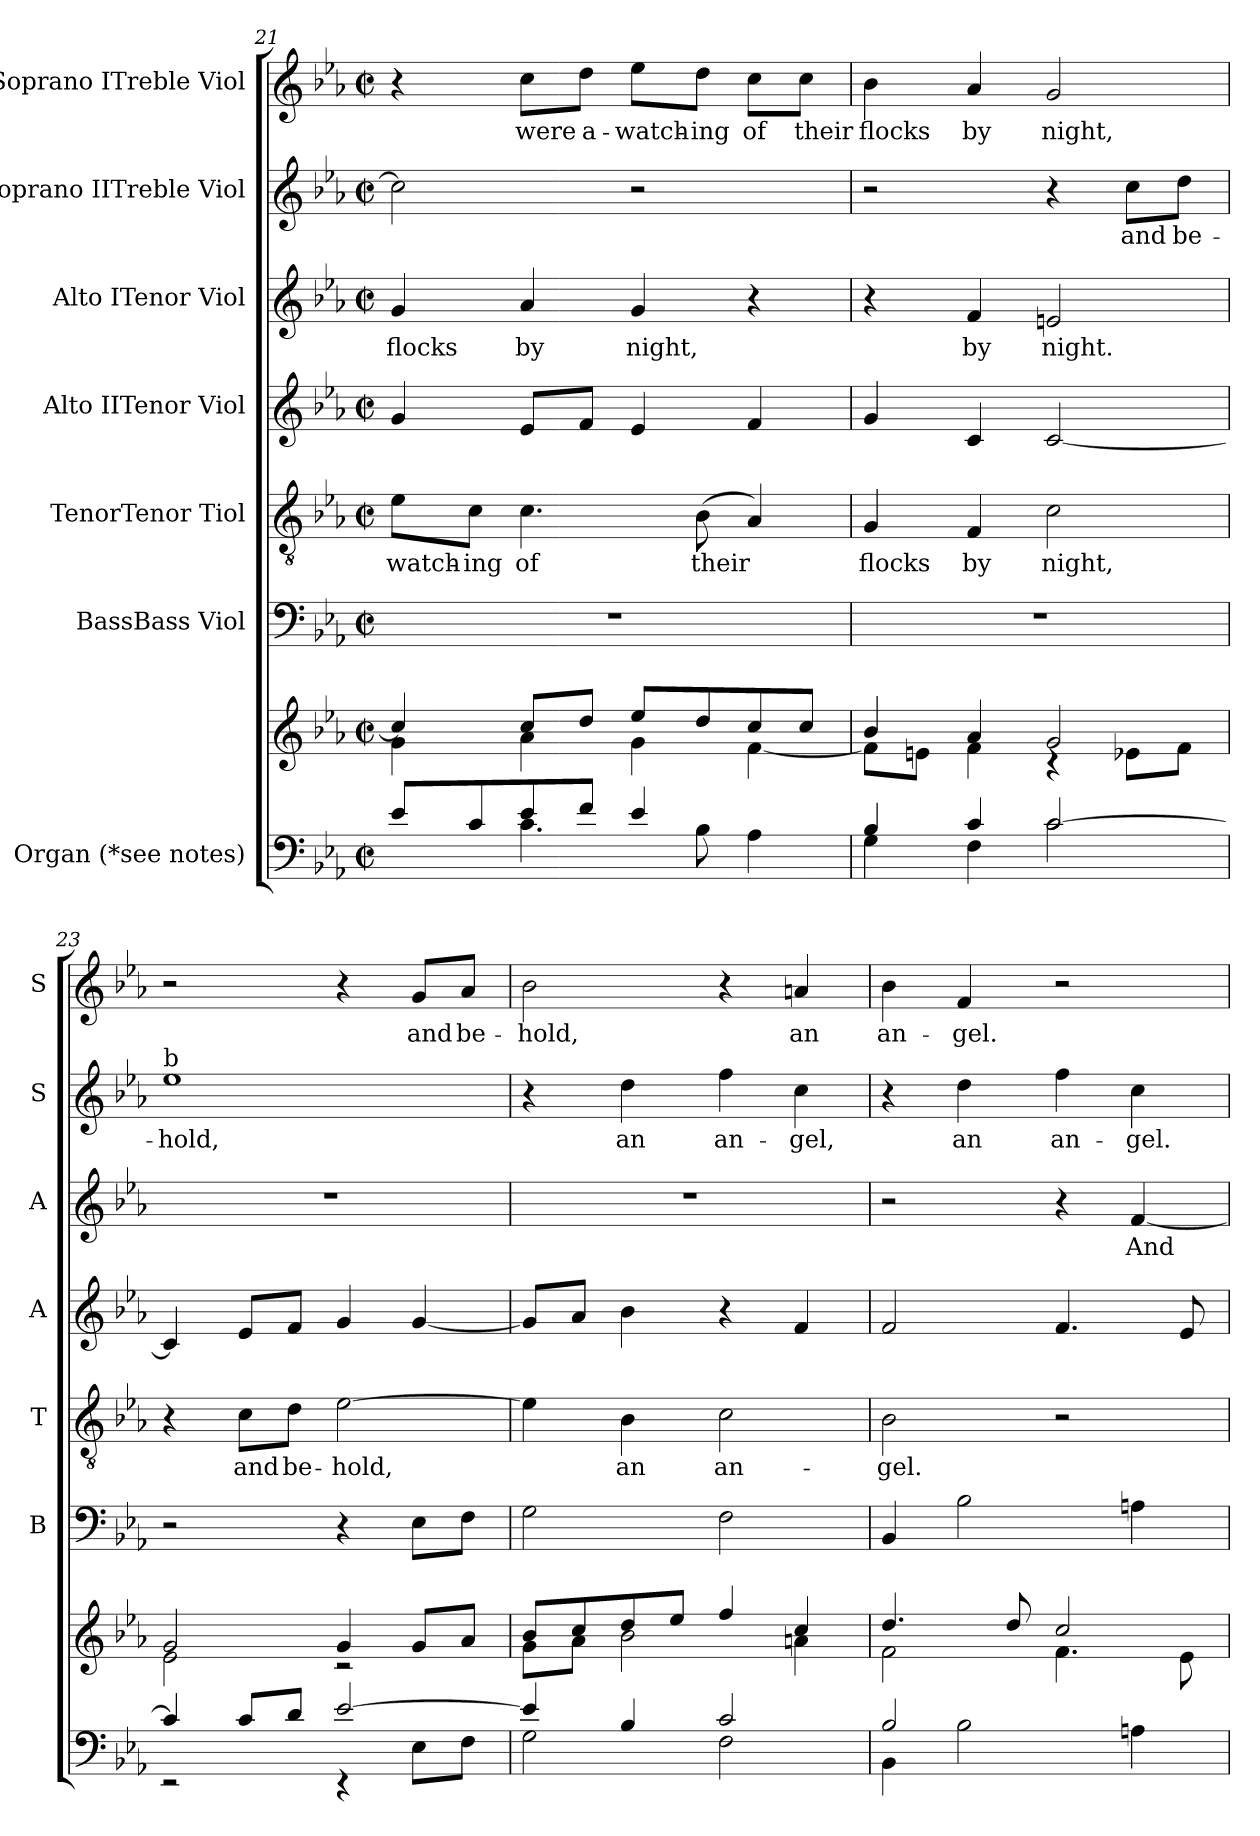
**kern	**kern	**kern	**kern	**text	**kern	**kern	**text	**kern	**text	**kern	**text
*part7	*part7	*part6	*part5	*part5	*part4	*part3	*part3	*part2	*part2	*part1	*part1
*staff8	*staff7	*staff6	*staff5	*staff5	*staff4	*staff3	*staff3	*staff2	*staff2	*staff1	*staff1
*I"Organ (*see notes)	*	*I"BassBass Viol	*I"TenorTenor Tiol	*	*I"Alto IITenor Viol	*I"Alto ITenor Viol	*	*I"Soprano IITreble Viol	*	*I"Soprano ITreble Viol	*
*	*	*I'B	*I'T	*	*I'A	*I'A	*	*I'S	*	*I'S	*
*clefF4	*clefG2	*clefF4	*clefGv2	*	*clefG2	*clefG2	*	*clefG2	*	*clefG2	*
*	*	*	*ITrd7c12	*	*	*	*	*	*	*	*
*k[b-e-a-]	*k[b-e-a-]	*k[b-e-a-]	*k[b-e-a-]	*	*k[b-e-a-]	*k[b-e-a-]	*	*k[b-e-a-]	*	*k[b-e-a-]	*
*E-:	*E-:	*E-:	*E-:	*	*E-:	*E-:	*	*E-:	*	*E-:	*
*M2/2	*M2/2	*M2/2	*M2/2	*	*M2/2	*M2/2	*	*M2/2	*	*M2/2	*
*met(c|)	*met(c|)	*met(c|)	*met(c|)	*	*met(c|)	*met(c|)	*	*met(c|)	*	*met(c|)	*
=21	=21	=21	=21	=21	=21	=21	=21	=21	=21	=21	=21
*^	*^	*	*	*	*	*	*	*	*	*	*
!	!	!	!	!	!	!LO:LY:b	!	!	!LO:LY:b	!	!	!	!
8e-/L	4ryy	4cc/]	4g\	1r	8E-\L	-watch-	4g/	4g/	flocks	2cc\]	.	4r	.
!	!	!	!	!	!	!LO:LY:b	!	!	!	!	!	!	!
8c/	.	.	.	.	8C\J	-ing	.	.	.	.	.	.	.
!	!	!	!	!	!	!LO:LY:b	!	!	!LO:LY:b	!	!	!	!LO:LY:b
8e-/	4.c\	8cc/L	4a-\	.	4.C\	of	8e-/L	4a-/	by	.	.	8cc\L	were
!	!	!	!	!	!	!	!	!	!	!	!	!	!LO:LY:b
8f/J	.	8dd/J	.	.	.	.	8f/J	.	.	.	.	8dd\J	a-
!	!	!	!	!	!	!	!	!	!LO:LY:b	!	!	!	!LO:LY:b
4e-/	.	8ee-/L	4g\	.	.	.	4e-/	4g/	night,	2r	.	8ee-\L	-watch-
!	!	!	!	!	!	!LO:LY:b	!	!	!	!	!	!	!LO:LY:b
.	8B-\	8dd/	.	.	(>8BB-\	their	.	.	.	.	.	8dd\J	-ing
!	!	!	!	!	!	!	!	!	!	!	!	!	!LO:LY:b
4ryy	4A-\	8cc/	[<4f\	.	4AA-/)	.	4f/	4r	.	.	.	8cc\L	of
!	!	!	!	!	!	!	!	!	!	!	!	!	!LO:LY:b
.	.	8cc/J	.	.	.	.	.	.	.	.	.	8cc\J	their
!!LO:LB:g=z
=22	=22	=22	=22	=22	=22	=22	=22	=22	=22	=22	=22	=22	=22
!	!	!	!	!	!	!LO:LY:b	!	!	!	!	!	!	!LO:LY:b
4B-/	4G\	4b-/	8f\L]	1r	4GG/	flocks	4g/	4r	.	2r	.	4b-\	flocks
.	.	.	8en\J	.	.	.	.	.	.	.	.	.	.
!	!	!	!	!	!	!LO:LY:b	!	!	!LO:LY:b	!	!	!	!LO:LY:b
4c/	4F\	4a-/	4f\	.	4FF/	by	4c/	4f/	by	.	.	4a-/	by
!	!	!	!	!	!	!LO:LY:b	!	!	!LO:LY:b	!	!	!	!LO:LY:b
[>2c/	2c\	2g/	4rc	.	2C\	night,	[<2c/	2en/	night.	4r	.	2g/	night,
!	!	!	!	!	!	!	!	!	!	!	!LO:LY:b	!	!
.	.	.	8e-X\L	.	.	.	.	.	.	8cc\L	and	.	.
!	!	!	!	!	!	!	!	!	!	!	!LO:LY:b	!	!
.	.	.	8f\J	.	.	.	.	.	.	8dd\J	be-	.	.
=23	=23	=23	=23	=23	=23	=23	=23	=23	=23	=23	=23	=23	=23
!	!	!	!	!	!	!	!	!	!	!LO:TX:a:t=b	!	!	!
!	!	!	!	!	!	!	!	!	!	!	!LO:LY:b	!	!
4c/]	2rEE	2g/	2e-\	2r	4r	.	4c/]	1r	.	1ee-	-hold,	2r	.
!	!	!	!	!	!	!LO:LY:b	!	!	!	!	!	!	!
8c/L	.	.	.	.	8C\L	and	8e-/L	.	.	.	.	.	.
!	!	!	!	!	!	!LO:LY:b	!	!	!	!	!	!	!
8d/J	.	.	.	.	8D\J	be-	8f/J	.	.	.	.	.	.
!	!	!	!	!	!	!LO:LY:b	!	!	!	!	!	!	!
[>2e-/	4rEE	4g/	2rc	4r	[>2E-\	-hold,	4g/	.	.	.	.	4r	.
!	!	!	!	!	!	!	!	!	!	!	!	!	!LO:LY:b
.	8E-\L	8g/L	.	8E-\L	.	.	[<4g/	.	.	.	.	8g/L	and
!	!	!	!	!	!	!	!	!	!	!	!	!	!LO:LY:b
.	8F\J	8a-/J	.	8F\J	.	.	.	.	.	.	.	8a-/J	be-
=24	=24	=24	=24	=24	=24	=24	=24	=24	=24	=24	=24	=24	=24
!	!	!	!	!	!	!	!	!	!	!	!	!	!LO:LY:b
4e-/]	2G\	8b-/L	8g\L	2G\	4E-\]	.	8g/L]	1r	.	4r	.	2b-\	-hold,
.	.	8cc/	8a-\J	.	.	.	8a-/J	.	.	.	.	.	.
!	!	!	!	!	!	!LO:LY:b	!	!	!	!	!LO:LY:b	!	!
4B-/	.	8dd/	2b-\	.	4BB-\	an	4b-\	.	.	4dd\	an	.	.
.	.	8ee-/J	.	.	.	.	.	.	.	.	.	.	.
!	!	!	!	!	!	!LO:LY:b	!	!	!	!	!LO:LY:b	!	!
2c/	2F\	4ff/	.	2F\	2C\	an-	4r	.	.	4ff\	an-	4r	.
!	!	!	!	!	!	!	!	!	!	!	!LO:LY:b	!	!LO:LY:b
.	.	4cc/	4an\	.	.	.	4f/	.	.	4cc\	-gel,	4an/	an
=25	=25	=25	=25	=25	=25	=25	=25	=25	=25	=25	=25	=25	=25
!	!	!	!	!	!	!LO:LY:b	!	!	!	!	!	!	!LO:LY:b
2B-/	4BB-\	4.dd/	2f\	4BB-/	2BB-\	-gel.	2f/	2r	.	4r	.	4b-\	an-
!	!	!	!	!	!	!	!	!	!	!	!LO:LY:b	!	!LO:LY:b
.	2B-\	.	.	2B-\	.	.	.	.	.	4dd\	an	4f/	-gel.
.	.	8dd/	.	.	.	.	.	.	.	.	.	.	.
!	!	!	!	!	!	!	!	!	!	!	!LO:LY:b	!	!
2ryy	.	2cc/	4.f\	.	2r	.	4.f/	4r	.	4ff\	an-	2r	.
!	!	!	!	!	!	!	!	!	!LO:LY:b	!	!LO:LY:b	!	!
.	4An\	.	.	4An\	.	.	.	[<4f/	And	4cc\	-gel.	.	.
.	.	.	8e-\	.	.	.	8e-/	.	.	.	.	.	.
*v	*v	*	*	*	*	*	*	*	*	*	*	*	*
*	*v	*v	*	*	*	*	*	*	*	*	*	*
=	=	=	=	=	=	=	=	=	=	=	=
*-	*-	*-	*-	*-	*-	*-	*-	*-	*-	*-	*-
